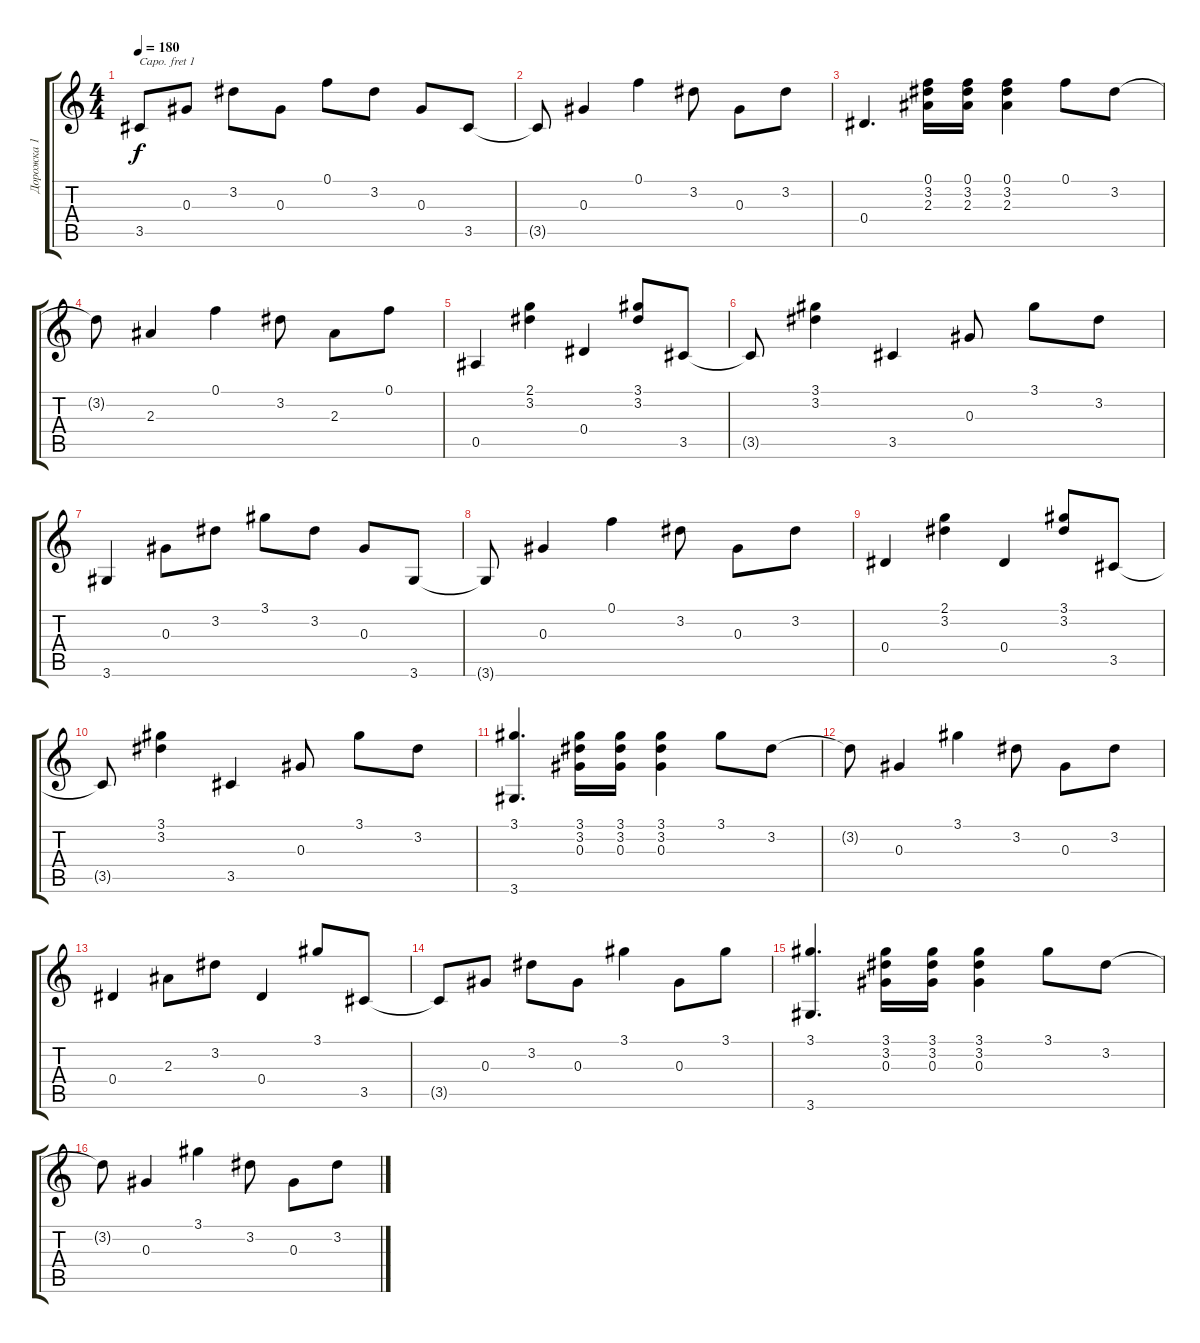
\track ("Дорожка 1" "Дорожка 1") {instrument acousticguitarsteel}
\staff {score tabs}
\capo 1
\tuning (E4 B3 G3 D3 A2 E2) {hide}
\ts (4 4)
\tempo 180
\clef g2
\ks c
3.5.8{dy f} 0.3.8 3.2.8 0.3.8 0.1.8 3.2.8 0.3.8 3.5.8 |
3.5{t}.8 0.3.4 0.1.4 3.2.8 0.3.8 3.2.8 |
0.4.4{d} (0.1 3.2 2.3).16 (0.1 3.2 2.3).16 (0.1 3.2 2.3).4 0.1.8 3.2.8 |
3.2{t}.8 2.3.4 0.1.4 3.2.8 2.3.8 0.1.8 |
0.5.4 (2.1 3.2).4 0.4.4 (3.1 3.2).8 3.5.8 |
3.5{t}.8 (3.1 3.2).4 3.5.4 0.3.8 3.1.8 3.2.8 |
3.6.4 0.3.8 3.2.8 3.1.8 3.2.8 0.3.8 3.6.8 |
3.6{t}.8 0.3.4 0.1.4 3.2.8 0.3.8 3.2.8 |
0.4.4 (2.1 3.2).4 0.4.4 (3.1 3.2).8 3.5.8 |
3.5{t}.8 (3.1 3.2).4 3.5.4 0.3.8 3.1.8 3.2.8 |
(3.1 3.6).4{d} (3.1 3.2 0.3).16 (3.1 3.2 0.3).16 (3.1 3.2 0.3).4 3.1.8 3.2.8 |
3.2{t}.8 0.3.4 3.1.4 3.2.8 0.3.8 3.2.8 |
0.4.4 2.3.8 3.2.8 0.4.4 3.1.8 3.5.8 |
3.5{t}.8 0.3.8 3.2.8 0.3.8 3.1.4 0.3.8 3.1.8 |
(3.1 3.6).4{d} (3.1 3.2 0.3).16 (3.1 3.2 0.3).16 (3.1 3.2 0.3).4 3.1.8 3.2.8 |
3.2{t}.8 0.3.4 3.1.4 3.2.8 0.3.8 3.2.8
